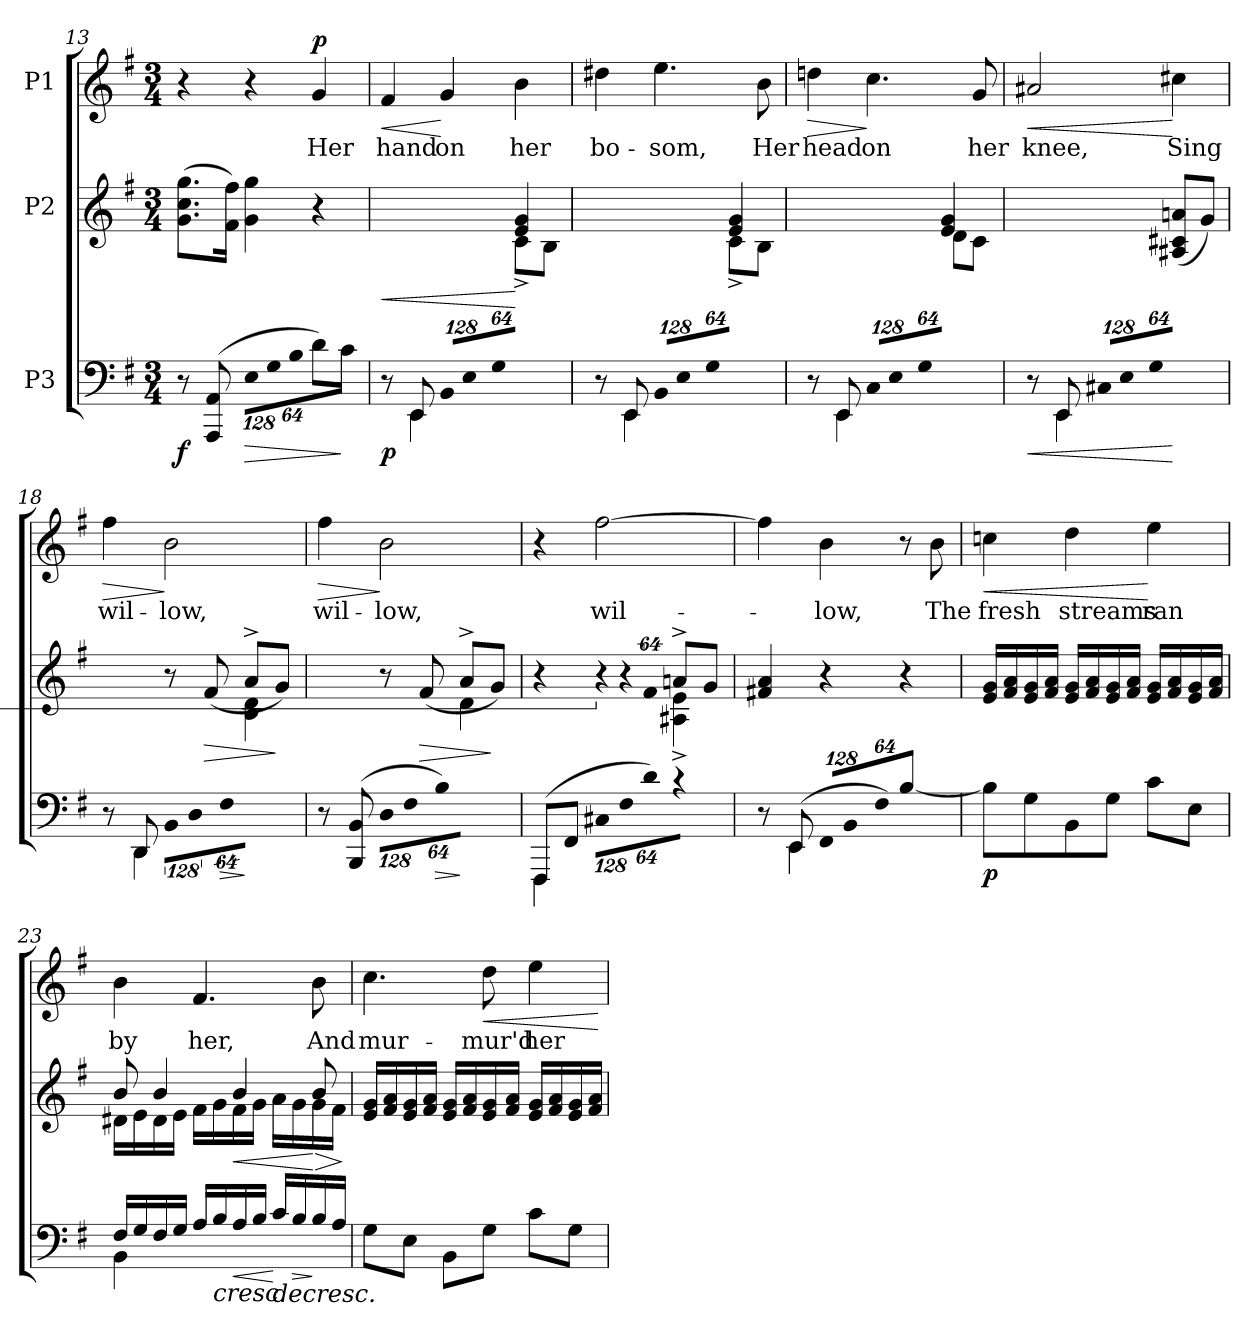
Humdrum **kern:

**kern	**dynam	**kern	**dynam	**kern	**text	**dynam
*part3	*part3	*part2	*part2	*part1	*part1	*part1
*staff3	*staff3	*staff2	*staff2	*staff1	*staff1	*staff1
*I"P3	*	*I"P2	*	*I"P1	*	*
*clefF4	*	*clefG2	*	*clefG2	*	*
*k[f#]	*	*k[f#]	*	*k[f#]	*	*
*G:	*	*G:	*	*G:	*	*
*M3/4	*	*M3/4	*	*M3/4	*	*
=13	=13	=13	=13	=13	=13	=13
8r	f	(8.gi\ 8.cci 8.ggiL	.	4r	.	.
(8AAAi/ 8AAi	.	.	.	.	.	.
.	.	16f#i\ 16ff#iJk)	.	.	.	.
*Xbrackettup	*	*	*	*	*	*
!LO:N:vis=8	!LO:HP:b	!	!	!	!	!
1024%85Ei\L	>	4gi\ 4ggi	.	4r	.	.
!LO:N:vis=8	!	!	!	!	!	!
1024%85Gi\	.	.	.	.	.	.
!LO:N:vis=8	!	!	!	!	!	!
512%43Bi\J	.	.	.	.	.	.
!	!	!	!	!	!LO:LY:b:color=#000000	!
8di\L)	.	4r	.	4gi/	Her	p
8ci\J	]	.	.	.	.	.
!!LO:PB:g=z
=14	=14	=14	=14	=14	=14	=14
*^	*	*	*	*	*	*
!	!	!	!	!LO:HP:b	!	!	!
*	*	*	*^	*	*	*	*
!	!	!	!	!	!	!	!LO:LY:b:color=#000000	!LO:HP:b
8r	8ryy	p	2ryy	2ryy	<	4f#i/	hand	<
(8EEi/	4EEi\	.	.	.	.	.	.	.
!LO:N:vis=8	!	!	!	!	!	!	!	!
!	!	!	!	!	!	!	!LO:LY:b:color=#000000	!
1024%85BBi/L	.	.	.	.	.	4gi/	on	[
!LO:N:vis=8	!	!	!	!	!	!	!	!
1024%85Ei/	.	.	.	.	.	.	.	.
.	8ryy	.	.	.	.	.	.	.
!LO:N:vis=8	!	!	!	!	!	!	!	!
512%43Gi/J	.	.	.	.	.	.	.	.
!	!	!	!	!	!	!	!LO:LY:b:color=#000000	!
4ryy)	4ryy	.	4ei/ 4gi	8c^i\L	[	4bi\	her	.
.	.	.	.	8Bi\J	.	.	.	.
=15	=15	=15	=15	=15	=15	=15	=15	=15
!	!	!	!	!	!	!	!LO:LY:b:color=#000000	!
8r	8ryy	.	2ryy	2ryy	.	4dd#Xi\	bo-	.
(8EEi/	4EEi\	.	.	.	.	.	.	.
!LO:N:vis=8	!	!	!	!	!	!	!	!
!	!	!	!	!	!	!	!LO:LY:b:color=#000000	!
1024%85BBi/L	.	.	.	.	.	4.eei\	-som,	.
!LO:N:vis=8	!	!	!	!	!	!	!	!
1024%85Ei/	.	.	.	.	.	.	.	.
.	8ryy	.	.	.	.	.	.	.
!LO:N:vis=8	!	!	!	!	!	!	!	!
512%43Gi/J	.	.	.	.	.	.	.	.
4ryy)	4ryy	.	4ei/ 4gi	8c^i\L	.	.	.	.
!	!	!	!	!	!	!	!LO:LY:b:color=#000000	!
.	.	.	.	8Bi\J	.	8bi\	Her	.
=16	=16	=16	=16	=16	=16	=16	=16	=16
!	!	!	!	!	!	!	!LO:LY:b:color=#000000	!LO:HP:b
8r	8ryy	.	2ryy	2ryy	.	4ddni\	head	>
(8EEi/	4EEi\	.	.	.	.	.	.	.
!LO:N:vis=8	!	!	!	!	!	!	!	!
!	!	!	!	!	!	!	!LO:LY:b:color=#000000	!
1024%85Ci/L	.	.	.	.	.	4.cci\	on	]
!LO:N:vis=8	!	!	!	!	!	!	!	!
1024%85Ei/	.	.	.	.	.	.	.	.
.	8ryy	.	.	.	.	.	.	.
!LO:N:vis=8	!	!	!	!	!	!	!	!
512%43Gi/J	.	.	.	.	.	.	.	.
4ryy)	4ryy	.	4ei/ 4gi	8di\L	.	.	.	.
!	!	!	!	!	!	!	!LO:LY:b:color=#000000	!
.	.	.	.	8ci\J	.	8gi/	her	.
=17	=17	=17	=17	=17	=17	=17	=17	=17
!	!	!LO:HP:b	!	!	!	!	!	!
*	*	*	*v	*v	*	*	*	*
*	*	*	*^	*	*	*	*
!	!	!	!	!	!	!	!LO:LY:b:color=#000000	!LO:HP:b
*	*	*	*v	*v	*	*	*	*
8r	8ryy	<	2ryy	.	2a#Xi/	knee,	<
(8EEi/	4EEi\	.	.	.	.	.	.
!LO:N:vis=8	!	!	!	!	!	!	!
1024%85C#Xi/L	.	.	.	.	.	.	.
!LO:N:vis=8	!	!	!	!	!	!	!
1024%85Ei/	.	.	.	.	.	.	.
.	8ryy	.	.	.	.	.	.
!LO:N:vis=8	!	!	!	!	!	!	!
512%43Gi/J	.	.	.	.	.	.	.
!	!	!	!	!	!	!LO:LY:b:color=#000000	!
4ryy)	4ryy	[	(8A#Xi/ 8c#Xi 8aniL	.	4cc#Xi\	Sing	[
.	.	.	8gi/J)	.	.	.	.
!!LO:LB:g=z
=18	=18	=18	=18	=18	=18	=18	=18
*	*	*	*^	*	*	*	*
!	!	!	!	!	!	!	!LO:LY:b:color=#000000	!LO:HP:b
8r	8ryy	.	4ryy	2ryy	.	4ff#i\	wil-	>
(8DDi/	4DDi\	.	.	.	.	.	.	.
*brackettup	*	*	*	*	*	*	*	*
!LO:N:vis=8	!	!	!	!	!	!	!	!
!	!	!	!	!	!	!	!LO:LY:b:color=#000000	!
1024%85BBi\L	.	.	8r	.	.	2bi\	-low,	]
!LO:N:vis=8	!	!	!	!	!	!	!	!
1024%85Di\	.	.	.	.	.	.	.	.
!	!	!	!	!	!LO:HP:b	!	!	!
.	8ryy	.	(8f#i/	.	>	.	.	.
!LO:N:vis=8	!	!LO:HP:b	!	!	!	!	!	!
512%43F#i\J	.	>	.	.	.	.	.	.
4ryy)	4ryy	]	8a^i/L	4Bi\ 4di	.	.	.	.
.	.	.	8gi/J)	.	]	.	.	.
*v	*v	*	*	*	*	*	*	*
=19	=19	=19	=19	=19	=19	=19	=19
!	!	!	!	!	!	!LO:LY:b:color=#000000	!LO:HP:b
8r	.	4ryy	2ryy	.	4ff#i\	wil-	>
(8BBBi/ 8BBi	.	.	.	.	.	.	.
*Xbrackettup	*	*	*	*	*	*	*
!LO:N:vis=8	!	!	!	!	!	!	!
!	!	!	!	!	!	!LO:LY:b:color=#000000	!
1024%85Di\L	.	8r	.	.	2bi\	-low,	]
!LO:N:vis=8	!	!	!	!	!	!	!
1024%85F#i\	.	.	.	.	.	.	.
!	!	!	!	!LO:HP:b	!	!	!
.	.	(8f#i/	.	>	.	.	.
!LO:N:vis=8	!LO:HP:b	!	!	!	!	!	!
512%43Bi\J)	>	.	.	.	.	.	.
4ryy	]	8a^i/L	4di\	.	.	.	.
.	.	8gi/J)	.	]	.	.	.
=20	=20	=20	=20	=20	=20	=20	=20
*^	*	*	*	*	*	*	*
(8FFF#i/L	4FFF#i\	.	4r	2ryy	.	4r	.	.
8FF#i/J	.	.	.	.	.	.	.	.
!LO:N:vis=8	!	!	!LO:N:vis=8	!	!	!	!	!
!	!	!	!	!	!	!	!LO:LY:b:color=#000000	!
1024%85C#Xi\L	4ryy	.	1024%85r	.	.	[2ff#i\	wil-	.
!LO:N:vis=8	!	!	!LO:N:vis=8	!	!	!	!	!
1024%85F#i\	.	.	1024%85r	.	.	.	.	.
!LO:N:vis=8	!	!	!LO:N:vis=8	!	!	!	!	!
512%43di\J)	.	.	512%43f#i/	.	.	.	.	.
4r	4ryy	.	8an^i/L	4A#Xi\^ 4ei^	.	.	.	.
.	.	.	8gi/J	.	.	.	.	.
*	*	*	*v	*v	*	*	*	*
=21	=21	=21	=21	=21	=21	=21	=21
8r	8ryy	.	4f#Xi/ 4ai	.	4ff#i\]	.	.
(8EEi/	4EEi\	.	.	.	.	.	.
!LO:N:vis=8	!	!	!	!	!	!	!
!	!	!	!	!	!	!LO:LY:b:color=#000000	!
1024%85FF#i/L	.	.	4r	.	4bi\	-low,	.
!LO:N:vis=8	!	!	!	!	!	!	!
1024%85BBi/	.	.	.	.	.	.	.
.	8ryy	.	.	.	.	.	.
!LO:N:vis=8	!	!	!	!	!	!	!
512%43F#i/J)	.	.	.	.	.	.	.
[4Bi\	4ryy	.	4r	.	8r	.	.
!	!	!	!	!	!	!LO:LY:b:color=#000000	!
.	.	.	.	.	8bi\	The	.
*v	*v	*	*	*	*	*	*
!!LO:LB:g=z
=22	=22	=22	=22	=22	=22	=22
!	!	!	!	!	!LO:LY:b:color=#000000	!LO:HP:b
8Bi\L]	p	16ei/ 16giLL	.	4ccni\	fresh	<
.	.	16f#i/ 16ai	.	.	.	.
8Gi\	.	16ei/ 16gi	.	.	.	.
.	.	16f#i/ 16aiJJ	.	.	.	.
!	!	!	!	!	!LO:LY:b:color=#000000	!
8BBi\	.	16ei/ 16giLL	.	4ddi\	streams	.
.	.	16f#i/ 16ai	.	.	.	.
8Gi\J	.	16ei/ 16gi	.	.	.	.
.	.	16f#i/ 16aiJJ	.	.	.	.
!	!	!	!	!	!LO:LY:b:color=#000000	!
8ci\L	.	16ei/ 16giLL	.	4eei\	ran	[
.	.	16f#i/ 16ai	.	.	.	.
8Ei\J	.	16ei/ 16gi	.	.	.	.
.	.	16f#i/ 16aiJJ	.	.	.	.
=23	=23	=23	=23	=23	=23	=23
*^	*	*^	*	*	*	*
!	!	!	!	!	!	!	!LO:LY:b:color=#000000	!
16F#i/LL	4BBi\	.	8bi/	16d#Xi\LL	.	4bi\	by	.
16Gi/	.	.	.	16ei\	.	.	.	.
16F#i/	.	.	4bi/	16d#i\	.	.	.	.
16Gi/JJ	.	.	.	16ei\JJ	.	.	.	.
!	!	!	!	!	!	!	!LO:LY:b:color=#000000	!
16Ai/LL	4ryy	.	.	16f#i\LL	.	4.f#i/	her,	.
!	!	!LO:HP:b	!	!	!	!	!	!
16Bi/	.	<	.	16gi\	.	.	.	.
!	!	!LO:HP:b	!	!	!LO:HP:b	!	!	!
16Ai/	.	<	4bi/	16f#i\	<	.	.	.
16Bi/JJ	.	.	.	16gi\JJ	.	.	.	.
!	!	!LO:HP:n=1:b	!	!	!	!	!	!
16ci/LL	4ryy	[ >	.	16ai\LL	.	.	.	.
!	!	!LO:HP:n=1:b	!	!	!	!	!	!
16Bi/	.	[ >	.	16gi\	.	.	.	.
!	!	!	!	!	!LO:HP:n=1:b	!	!	!
!	!	!	!	!	!	!	!LO:LY:b:color=#000000	!
16Bi/	.	]	8bi/	16gi\	[ >	8bi\	And	.
16Ai/JJ	.	]	.	16f#i\JJ	.	.	.	.
*v	*v	*	*	*	*	*	*	*
*	*	*v	*v	*	*	*	*
.	.	.	]	.	.	.
=24	=24	=24	=24	=24	=24	=24
!	!	!	!	!	!LO:LY:b:color=#000000	!
8Gi\L	.	16ei/ 16giLL	.	4.cci\	mur-	.
.	.	16f#i/ 16ai	.	.	.	.
8Ei\J	.	16ei/ 16gi	.	.	.	.
.	.	16f#i/ 16aiJJ	.	.	.	.
8BBi\L	.	16ei/ 16giLL	.	.	.	.
.	.	16f#i/ 16ai	.	.	.	.
!	!	!	!	!	!LO:LY:b:color=#000000	!LO:HP:b
8Gi\J	.	16ei/ 16gi	.	8ddi\	-mur'd	<
.	.	16f#i/ 16aiJJ	.	.	.	.
!	!	!	!	!	!LO:LY:b:color=#000000	!
8ci\L	.	16ei/ 16giLL	.	4eei\	her	.
.	.	16f#i/ 16ai	.	.	.	.
8Gi\J	.	16ei/ 16gi	.	.	.	.
.	.	16f#i/ 16aiJJ	.	.	.	.
.	.	.	.	.	.	[
=	=	=	=	=	=	=
*-	*-	*-	*-	*-	*-	*-
